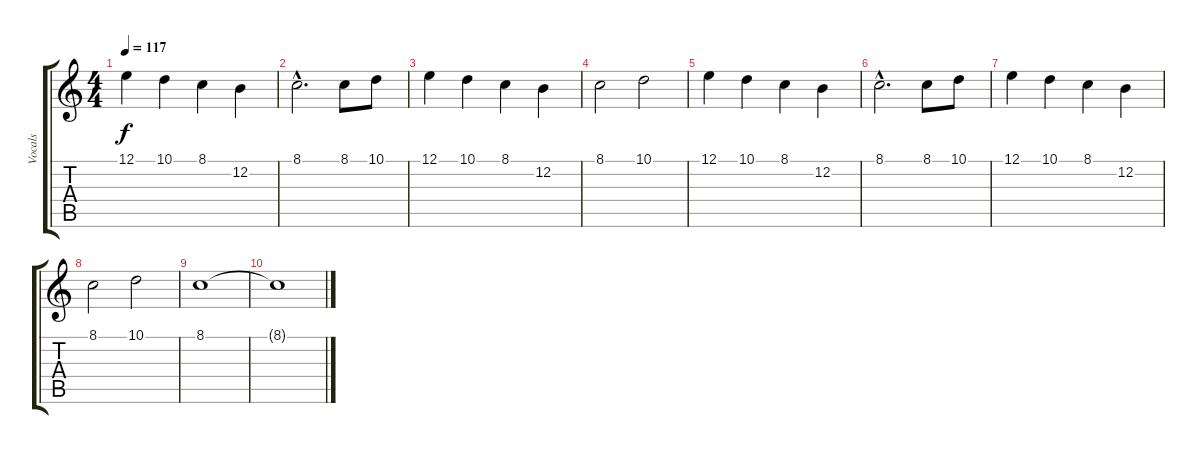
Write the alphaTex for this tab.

\track ("Vocals" "Vocals") {instrument cello}
\staff {score tabs}
\tuning (E4 B3 G3 D3 A2 E2) {hide}
\ts (4 4)
\tempo 117
\clef g2
\ks c
12.1.4{dy f} 10.1.4 8.1.4 12.2.4 |
8.1{hac}.2{d} 8.1.8 10.1.8 |
12.1.4 10.1.4 8.1.4 12.2.4 |
8.1.2 10.1.2 |
12.1.4 10.1.4 8.1.4 12.2.4 |
8.1{hac}.2{d} 8.1.8 10.1.8 |
12.1.4 10.1.4 8.1.4 12.2.4 |
8.1.2 10.1.2 |
8.1.1 |
8.1{t}.1{volume 0}
